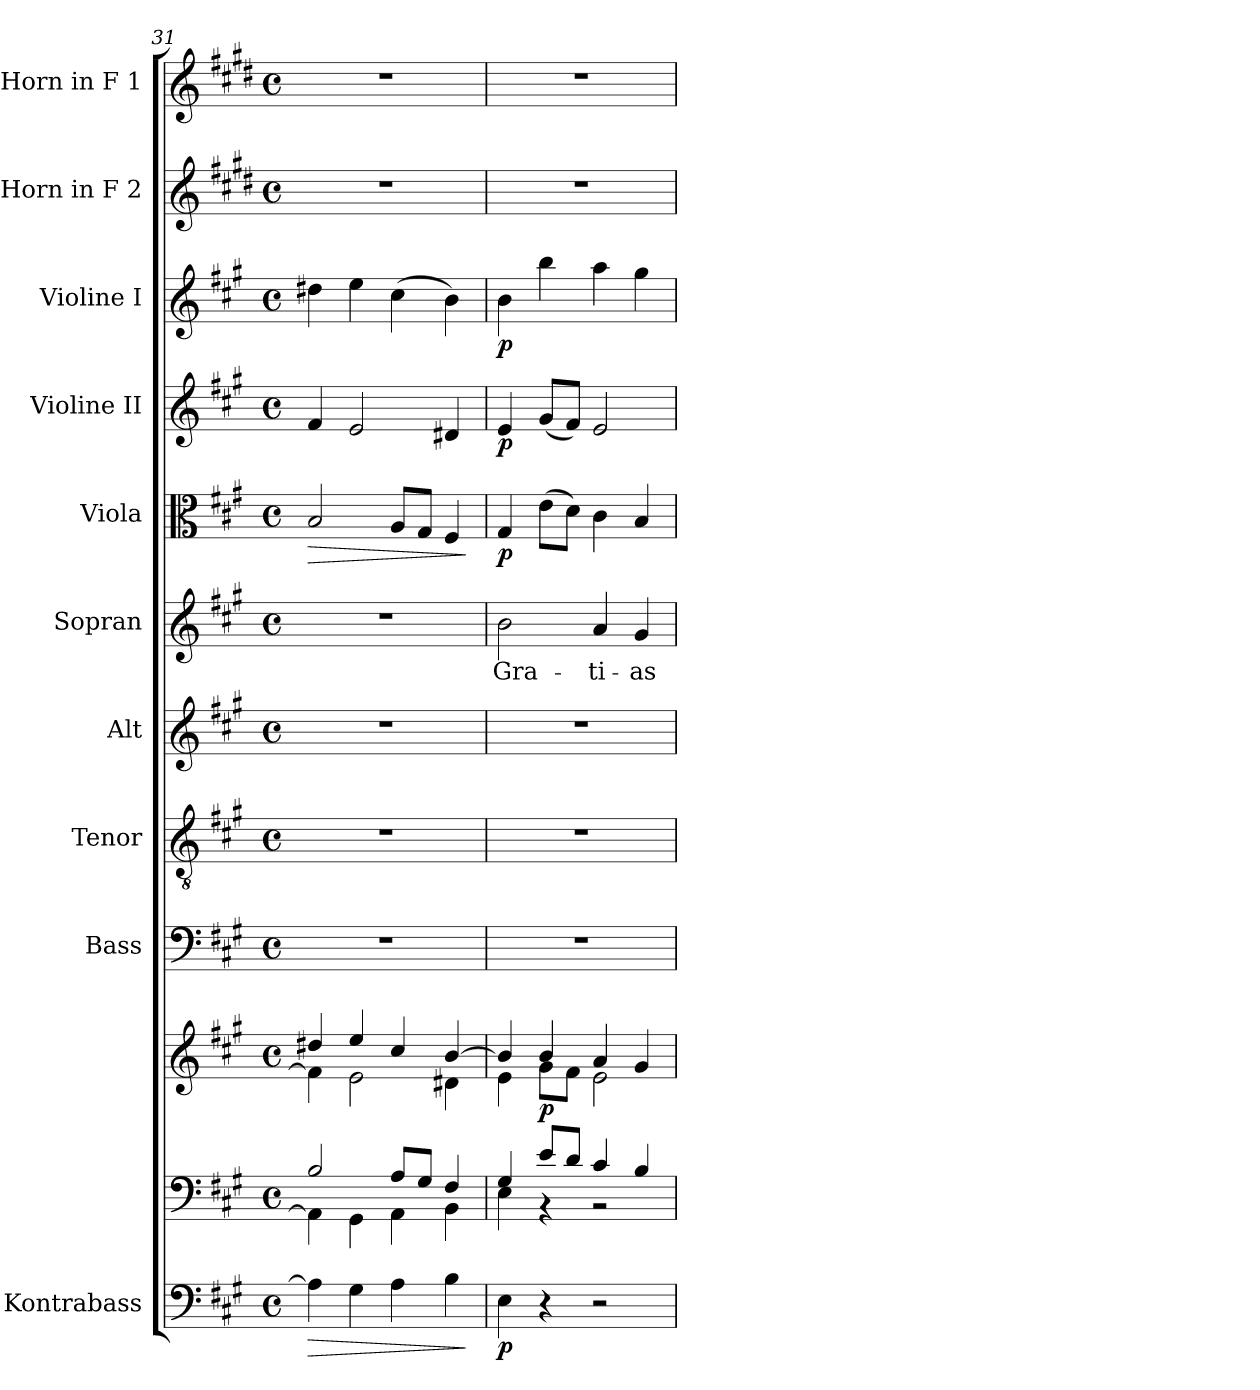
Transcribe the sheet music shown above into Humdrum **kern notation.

**kern	**dynam	**kern	**kern	**dynam	**kern	**kern	**kern	**kern	**text	**kern	**dynam	**kern	**dynam	**kern	**dynam	**kern	**kern
*part11	*part11	*part10	*part10	*part10	*part9	*part8	*part7	*part6	*part6	*part5	*part5	*part4	*part4	*part3	*part3	*part2	*part1
*staff12	*staff12	*staff11	*staff10	*staff10/11	*staff9	*staff8	*staff7	*staff6	*staff6	*staff5	*staff5	*staff4	*staff4	*staff3	*staff3	*staff2	*staff1
*I"Kontrabass	*	*	*	*	*I"Bass	*I"Tenor	*I"Alt	*I"Sopran	*	*I"Viola	*	*I"Violine II	*	*I"Violine I	*	*I"Horn in F 2	*I"Horn in F 1
*I'Kb.	*	*	*	*	*I'B.	*I'T.	*I'A.	*I'S.	*	*I'Vla.	*	*I'Vl. II	*	*I'Vl. I	*	*	*
*clefF4	*	*clefF4	*clefG2	*	*clefF4	*clefGv2	*clefG2	*clefG2	*	*clefC3	*	*clefG2	*	*clefG2	*	*clefG2	*clefG2
*ITrd7c12	*	*	*	*	*	*	*	*	*	*	*	*	*	*	*	*ITrd4c7	*ITrd4c7
*k[f#c#g#]	*	*k[f#c#g#]	*k[f#c#g#]	*	*k[f#c#g#]	*k[f#c#g#]	*k[f#c#g#]	*k[f#c#g#]	*	*k[f#c#g#]	*	*k[f#c#g#]	*	*k[f#c#g#]	*	*k[f#c#g#]	*k[f#c#g#]
*A:	*	*A:	*A:	*	*A:	*A:	*A:	*A:	*	*A:	*	*A:	*	*A:	*	*A:	*A:
*M4/4	*	*M4/4	*M4/4	*	*M4/4	*M4/4	*M4/4	*M4/4	*	*M4/4	*	*M4/4	*	*M4/4	*	*M4/4	*M4/4
*met(c)	*	*met(c)	*met(c)	*	*met(c)	*met(c)	*met(c)	*met(c)	*	*met(c)	*	*met(c)	*	*met(c)	*	*met(c)	*met(c)
=31	=31	=31	=31	=31	=31	=31	=31	=31	=31	=31	=31	=31	=31	=31	=31	=31	=31
!	!LO:HP:b	!	!	!	!	!	!	!	!	!	!LO:HP:b	!	!	!	!	!	!
*	*	*^	*^	*	*	*	*	*	*	*	*	*	*	*	*	*	*
4AA\]	>	2B/	4AA\]	4dd#X/	4f#\]	.	1r	1r	1r	1r	.	2B/	>	4f#/	.	4dd#X\	.	1r	1r
4GG#\	.	.	4GG#\	4ee/	2e\	.	.	.	.	.	.	.	.	2e/	.	4ee\	.	.	.
4AA\	.	8A/L	4AA\	4cc#/	.	.	.	.	.	.	.	8A/L	.	.	.	(>4cc#\	.	.	.
.	.	8G#/J	.	.	.	.	.	.	.	.	.	8G#/J	.	.	.	.	.	.	.
4BB\	.	4F#/	4BB\	[>4b/	4d#X\	.	.	.	.	.	.	4F#/	.	4d#X/	.	4b\)	.	.	.
*	*	*v	*v	*	*	*	*	*	*	*	*	*	*	*	*	*	*	*	*
*	*	*	*v	*v	*	*	*	*	*	*	*	*	*	*	*	*	*	*
.	]	.	.	.	.	.	.	.	.	.	]	.	.	.	.	.	.
=32	=32	=32	=32	=32	=32	=32	=32	=32	=32	=32	=32	=32	=32	=32	=32	=32	=32
*	*	*^	*^	*	*	*	*	*	*	*	*	*	*	*	*	*	*
!	!LO:DY:b	!	!	!	!	!	!	!	!	!	!LO:LY:b	!	!LO:DY:b	!	!LO:DY:b	!	!LO:DY:b	!	!
4EE\	p	4G#/	4E\	4b/]	4e\	.	1r	1r	1r	2b\	Gra-	4G#/	p	4e/	p	4b\	p	1r	1r
!	!	!	!	!	!	!LO:DY:b	!	!	!	!	!	!	!	!	!	!	!	!	!
4r	.	8e/L	4r	4b/	8g#\L	p	.	.	.	.	.	(>8e\L	.	(<8g#/L	.	4bb\	.	.	.
.	.	8d/J	.	.	8f#\J	.	.	.	.	.	.	8d\J)	.	8f#/J)	.	.	.	.	.
!	!	!	!	!	!	!	!	!	!	!	!LO:LY:b	!	!	!	!	!	!	!	!
2r	.	4c#/	2r	4a/	2e\	.	.	.	.	4a/	-ti-	4c#\	.	2e/	.	4aa\	.	.	.
!	!	!	!	!	!	!	!	!	!	!	!LO:LY:b	!	!	!	!	!	!	!	!
.	.	4B/	.	4g#/	.	.	.	.	.	4g#/	-as	4B/	.	.	.	4gg#\	.	.	.
*	*	*v	*v	*	*	*	*	*	*	*	*	*	*	*	*	*	*	*	*
*	*	*	*v	*v	*	*	*	*	*	*	*	*	*	*	*	*	*	*
=	=	=	=	=	=	=	=	=	=	=	=	=	=	=	=	=	=
*-	*-	*-	*-	*-	*-	*-	*-	*-	*-	*-	*-	*-	*-	*-	*-	*-	*-
